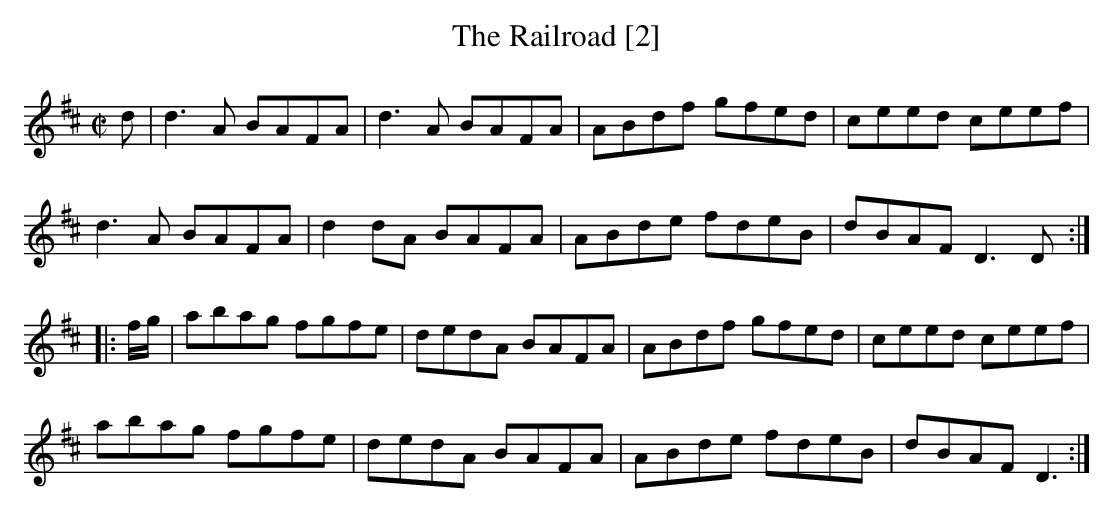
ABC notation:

X:1
T:Railroad [2], The
M:C|
L:1/8
K:D
d|d3A BAFA|d3A BAFA|ABdf gfed|ceed ceef|
d3A BAFA|d2 dA BAFA|ABde fdeB|dBAF D3 D:|
|:f/g/|abag fgfe|dedA BAFA|ABdf gfed|ceed ceef|
abag fgfe|dedA BAFA|ABde fdeB|dBAF D3:|]
